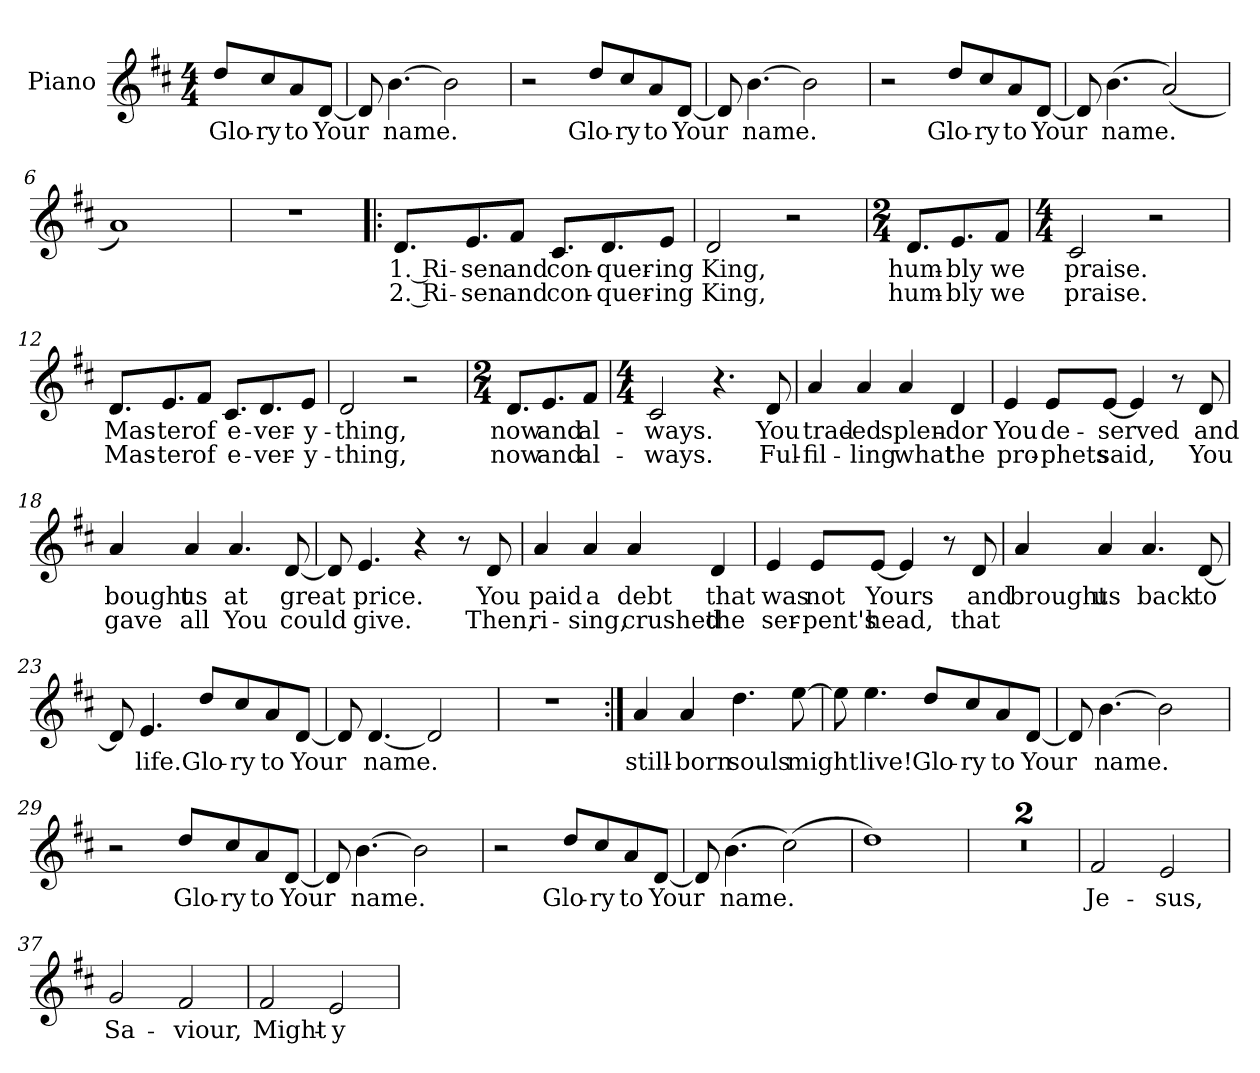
**kern	**text	**text
*part1	*part1	*part1
*staff1	*staff1	*staff1
*I"Piano	*	*
*I'Pno.	*	*
*clefG2	*	*
*k[f#c#]	*	*
*M4/4	*	*
*MM74	*	*
=	=	=
!	!LO:LY:b	!
8dd/L	Glo-	.
!	!LO:LY:b	!
8cc#/	-ry	.
!	!LO:LY:b	!
8a/	to	.
!	!LO:LY:b	!
[8d/J	Your	.
=1	=1	=1
8d/]	.	.
!	!LO:LY:b	!
[4.b\	name.	.
2b\]	.	.
=2	=2	=2
2r	.	.
!	!LO:LY:b	!
8dd/L	Glo-	.
!	!LO:LY:b	!
8cc#/	-ry	.
!	!LO:LY:b	!
8a/	to	.
!	!LO:LY:b	!
[8d/J	Your	.
=3	=3	=3
8d/]	.	.
!	!LO:LY:b	!
[4.b\	name.	.
2b\]	.	.
=4	=4	=4
2r	.	.
!	!LO:LY:b	!
8dd/L	Glo-	.
!	!LO:LY:b	!
8cc#/	-ry	.
!	!LO:LY:b	!
8a/	to	.
!	!LO:LY:b	!
[8d/J	Your	.
=5	=5	=5
8d/]	.	.
!	!LO:LY:b	!
(>4.b\	name.	.
(<2a/)	.	.
!!LO:LB:g=z
=6	=6	=6
1a)	.	.
=7	=7	=7
1r	.	.
=8!|:	=8!|:	=8!|:
!	!LO:LY:b	!LO:LY:b
8.d/L	1. Ri-	2. Ri-
!	!LO:LY:b	!LO:LY:b
8.e/	-sen	-sen
!	!LO:LY:b	!LO:LY:b
8f#/J	and	and
!	!LO:LY:b	!LO:LY:b
8.c#/L	con-	con-
!	!LO:LY:b	!LO:LY:b
8.d/	-quer-	-quer-
!	!LO:LY:b	!LO:LY:b
8e/J	-ing	-ing
=9	=9	=9
!	!LO:LY:b	!LO:LY:b
2d/	King,	King,
2r	.	.
=10	=10	=10
*M2/4	*	*
!	!LO:LY:b	!LO:LY:b
8.d/L	hum-	hum-
!	!LO:LY:b	!LO:LY:b
8.e/	-bly	-bly
!	!LO:LY:b	!LO:LY:b
8f#/J	we	we
=11	=11	=11
*M4/4	*	*
!	!LO:LY:b	!LO:LY:b
2c#/	praise.	praise.
2r	.	.
!!LO:LB:g=z
=12	=12	=12
!	!LO:LY:b	!LO:LY:b
8.d/L	Mas-	Mas-
!	!LO:LY:b	!LO:LY:b
8.e/	-ter	-ter
!	!LO:LY:b	!LO:LY:b
8f#/J	of	of
!	!LO:LY:b	!LO:LY:b
8.c#/L	e-	e-
!	!LO:LY:b	!LO:LY:b
8.d/	-ver-	-ver-
!	!LO:LY:b	!LO:LY:b
8e/J	-y-	-y-
=13	=13	=13
!	!LO:LY:b	!LO:LY:b
2d/	-thing,	thing,
2r	.	.
=14	=14	=14
*M2/4	*	*
!	!LO:LY:b	!LO:LY:b
8.d/L	now	now
!	!LO:LY:b	!LO:LY:b
8.e/	and	and
!	!LO:LY:b	!LO:LY:b
8f#/J	al-	al-
=15	=15	=15
*M4/4	*	*
!	!LO:LY:b	!LO:LY:b
2c#/	-ways.	-ways.
4.r	.	.
!	!LO:LY:b	!LO:LY:b
8d/	You	Ful-
=16	=16	=16
!	!LO:LY:b	!LO:LY:b
4a/	trad-	-fil-
!	!LO:LY:b	!LO:LY:b
4a/	-ed	-ling
!	!LO:LY:b	!LO:LY:b
4a/	splen-	what
!	!LO:LY:b	!LO:LY:b
4d/	-dor	the
!!LO:LB:g=z
=17	=17	=17
!	!LO:LY:b	!LO:LY:b
4e/	You	pro-
!	!LO:LY:b	!LO:LY:b
8e/L	de-	-phets
!	!LO:LY:b	!LO:LY:b
[8e/J	-served	said,
4e/]	.	.
8r	.	.
!	!LO:LY:b	!LO:LY:b
8d/	and	You
=18	=18	=18
!	!LO:LY:b	!LO:LY:b
4a/	bought	gave
!	!LO:LY:b	!LO:LY:b
4a/	us	all
!	!LO:LY:b	!LO:LY:b
4.a/	at	You
!	!LO:LY:b	!LO:LY:b
[8d/	great	could
=19	=19	=19
8d/]	.	.
!	!LO:LY:b	!LO:LY:b
4.e/	price.	give.
4r	.	.
8r	.	.
!	!LO:LY:b	!LO:LY:b
8d/	You	Then,
=20	=20	=20
!	!LO:LY:b	!LO:LY:b
4a/	paid	ri-
!	!LO:LY:b	!LO:LY:b
4a/	a	-sing,
!	!LO:LY:b	!LO:LY:b
4a/	debt	crushed
!	!LO:LY:b	!LO:LY:b
4d/	that	the
!!LO:LB:g=z
=21	=21	=21
!	!LO:LY:b	!LO:LY:b
4e/	was	ser-
!	!LO:LY:b	!LO:LY:b
8e/L	not	-pent's
!	!LO:LY:b	!LO:LY:b
[8e/J	Yours	head,
4e/]	.	.
8r	.	.
!	!LO:LY:b	!LO:LY:b
8d/	and	that
=22	=22	=22
!	!LO:LY:b	!
4a/	brought	.
!	!LO:LY:b	!
4a/	us	.
!	!LO:LY:b	!
4.a/	back	.
!	!LO:LY:b	!
[8d/	to	.
=23	=23	=23
8d/]	.	.
!	!LO:LY:b	!
4.e/	life.	.
!	!LO:LY:b	!
8dd/L	Glo-	.
!	!LO:LY:b	!
8cc#/	-ry	.
!	!LO:LY:b	!
8a/	to	.
!	!LO:LY:b	!
[8d/J	Your	.
=24	=24	=24
8d/]	.	.
!	!LO:LY:b	!
[4.d/	name.	.
2d/]	.	.
=25	=25	=25
1r	.	.
!!LO:LB:g=z
=26:|!	=26:|!	=26:|!
!	!LO:LY:b	!
4a/	still-	.
!	!LO:LY:b	!
4a/	-born	.
!	!LO:LY:b	!
4.dd\	souls	.
!	!LO:LY:b	!
[8ee\	might	.
=27	=27	=27
8ee\]	.	.
!	!LO:LY:b	!
4.ee\	live!	.
!	!LO:LY:b	!
8dd/L	Glo-	.
!	!LO:LY:b	!
8cc#/	-ry	.
!	!LO:LY:b	!
8a/	to	.
!	!LO:LY:b	!
[8d/J	Your	.
=28	=28	=28
8d/]	.	.
!	!LO:LY:b	!
[4.b\	name.	.
2b\]	.	.
=29	=29	=29
2r	.	.
!	!LO:LY:b	!
8dd/L	Glo-	.
!	!LO:LY:b	!
8cc#/	-ry	.
!	!LO:LY:b	!
8a/	to	.
!	!LO:LY:b	!
[8d/J	Your	.
=30	=30	=30
8d/]	.	.
!	!LO:LY:b	!
[4.b\	name.	.
2b\]	.	.
!!LO:LB:g=z
=31	=31	=31
2r	.	.
!	!LO:LY:b	!
8dd/L	Glo-	.
!	!LO:LY:b	!
8cc#/	-ry	.
!	!LO:LY:b	!
8a/	to	.
!	!LO:LY:b	!
[8d/J	Your	.
=32	=32	=32
8d/]	.	.
!	!LO:LY:b	!
(>4.b\	name.	.
(>2cc#\)	.	.
=33	=33	=33
1dd)	.	.
=34	=34	=34
1r	.	.
=35	=35	=35
1r	.	.
=36	=36	=36
!	!LO:LY:b	!
2f#/	Je-	.
!	!LO:LY:b	!
2e/	-sus,	.
=37	=37	=37
!	!LO:LY:b	!
2g/	Sa-	.
!	!LO:LY:b	!
2f#/	-viour,	.
=38	=38	=38
!	!LO:LY:b	!
2f#/	Might-	.
!	!LO:LY:b	!
2e/	-y	.
=	=	=
*-	*-	*-
